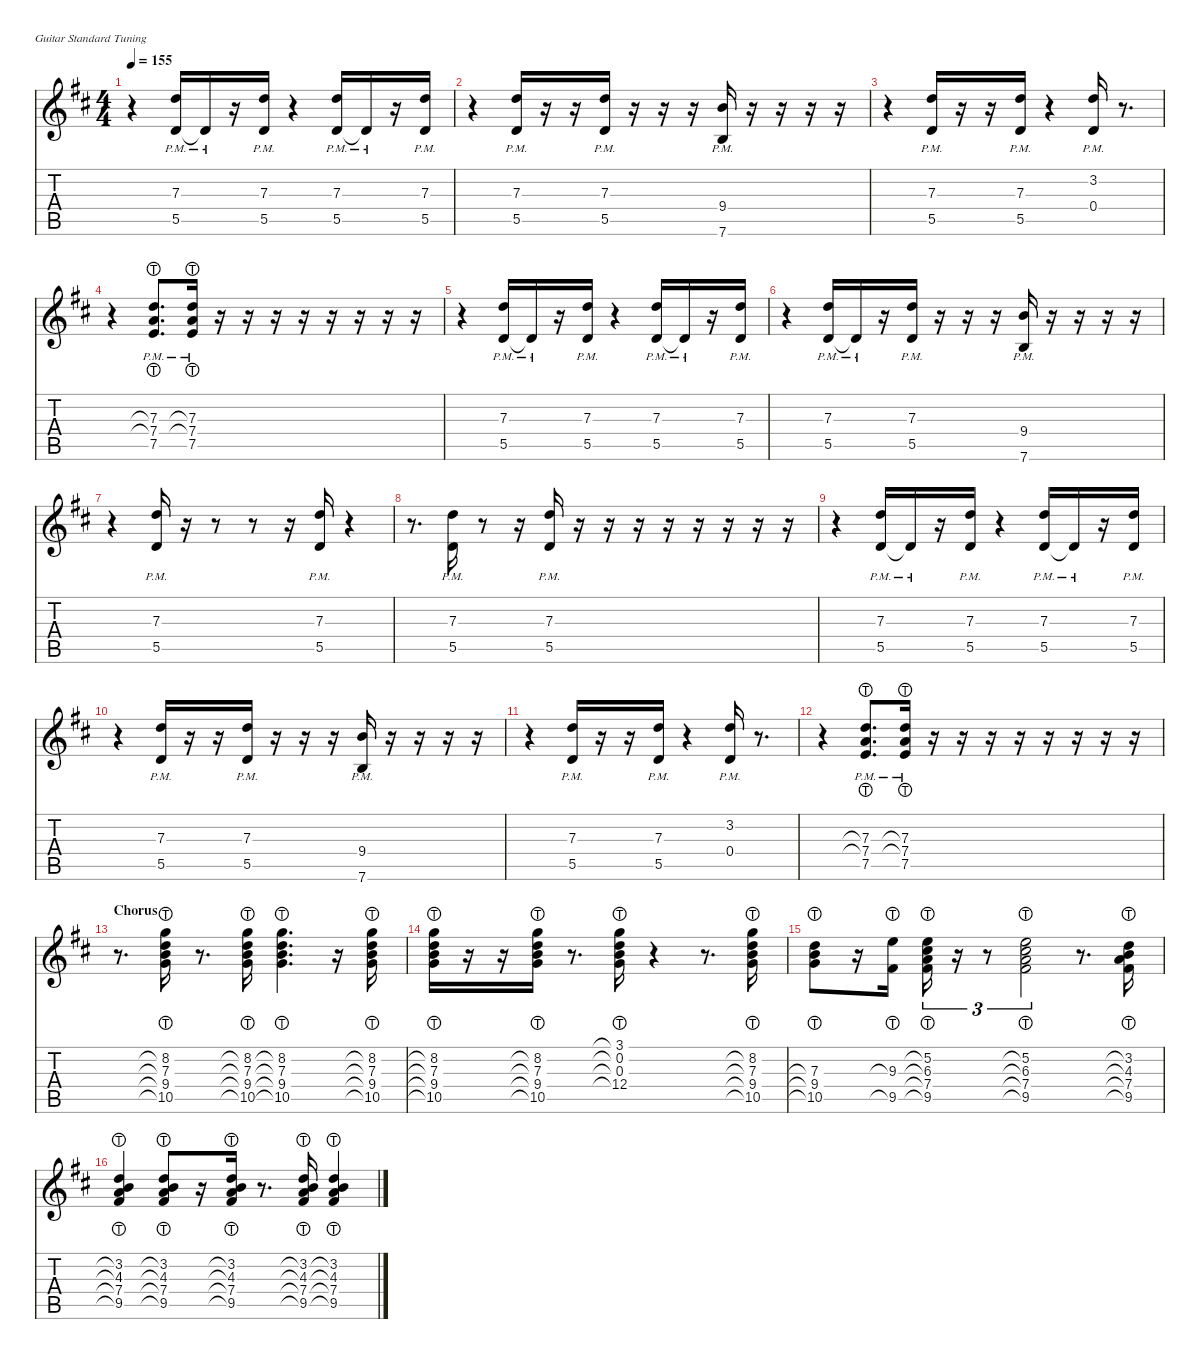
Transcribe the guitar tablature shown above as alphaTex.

\hideDynamics
\bracketExtendMode nobrackets
\singleTrackTrackNamePolicy hidden
\multiTrackTrackNamePolicy hidden
\otherSystemsTrackNameOrientation horizontal
\track ("LGuitar" "E-Gt") {defaultSystemsLayout 8 instrument electricguitarclean}
\staff {score tabs}
\tuning (E4 B3 G3 D3 A2 E2)
\ts (4 4)
\tempo 155
\clef g2
\ks d
r.4{dy f beam Down} (7.3{pm acc forcenatural} 5.5{pm acc forcenatural}).16{dy mf beam Up} 5.5{pm t acc forcenatural}.16{beam Up} r.16{beam Up} (7.3{pm acc forcenatural} 5.5{pm acc forcenatural}).16{beam Up} r.4{beam Up} (7.3{pm acc forcenatural} 5.5{pm acc forcenatural}).16{beam Up} 5.5{pm t acc forcenatural}.16{beam Up} r.16{beam Up} (7.3{pm acc forcenatural} 5.5{pm acc forcenatural}).16{beam Up} |
r.4{beam Down} (7.3{pm acc forcenatural} 5.5{pm acc forcenatural}).16{beam Up} r.16{beam Up} r.16{beam Up} (7.3{pm acc forcenatural} 5.5{pm acc forcenatural}).16{beam Up} r.16{beam Up} r.16{beam Up} r.16{beam Up} (9.4{pm acc forcenatural} 7.6{pm acc forcenatural}).16{beam Up} r.16{beam Up} r.16{beam Up} r.16{beam Up} r.16{beam Up} |
r.4{beam Down} (7.3{pm acc forcenatural} 5.5{pm acc forcenatural}).16{beam Up} r.16{beam Up} r.16{beam Up} (7.3{pm acc forcenatural} 5.5{pm acc forcenatural}).16{beam Up} r.4{beam Up} (0.4{pm acc forcenatural} 3.2{pm acc forcenatural}).16{dy f beam Up} r.8{d beam Up} |
r.4{beam Down} (7.3{lht pm acc forcenatural} 7.5{pm acc forcenatural} 7.4{lht acc forcenatural}).8{d dy mf beam Up} (7.3{lht pm acc forcenatural} 7.5{pm acc forcenatural} 7.4{lht acc forcenatural}).16{dy f beam Up} r.16{beam Up} r.16{beam Up} r.16{beam Up} r.16{beam Up} r.16{beam Up} r.16{beam Up} r.16{beam Up} r.16{beam Up} |
r.4{beam Down} (7.3{pm acc forcenatural} 5.5{pm acc forcenatural}).16{dy mf beam Up} 5.5{pm t acc forcenatural}.16{beam Up} r.16{beam Up} (7.3{pm acc forcenatural} 5.5{pm acc forcenatural}).16{beam Up} r.4{beam Up} (7.3{pm acc forcenatural} 5.5{pm acc forcenatural}).16{beam Up} 5.5{pm t acc forcenatural}.16{beam Up} r.16{beam Up} (7.3{pm acc forcenatural} 5.5{pm acc forcenatural}).16{beam Up} |
r.4{beam Down} (7.3{pm acc forcenatural} 5.5{pm acc forcenatural}).16{beam Up} 5.5{pm t acc forcenatural}.16{beam Up} r.16{beam Up} (7.3{pm acc forcenatural} 5.5{pm acc forcenatural}).16{beam Up} r.16{beam Up} r.16{beam Up} r.16{beam Up} (9.4{pm acc forcenatural} 7.6{pm acc forcenatural}).16{beam Up} r.16{beam Up} r.16{beam Up} r.16{beam Up} r.16{beam Up} |
r.4{beam Down} (7.3{pm acc forcenatural} 5.5{pm acc forcenatural}).16{beam Up} r.16{beam Up} r.8{beam Up} r.8{beam Up} r.16{beam Up} (7.3{pm acc forcenatural} 5.5{pm acc forcenatural}).16{beam Up} r.4{beam Up} |
r.8{d beam Down} (7.3{pm acc forcenatural} 5.5{pm acc forcenatural}).16{beam Up} r.8{beam Up} r.16{beam Up} (7.3{pm acc forcenatural} 5.5{pm acc forcenatural}).16{dy f beam Up} r.16{beam Up} r.16{beam Up} r.16{beam Up} r.16{beam Up} r.16{beam Up} r.16{beam Up} r.16{beam Up} r.16{beam Up} |
r.4{beam Down} (7.3{pm acc forcenatural} 5.5{pm acc forcenatural}).16{dy mf beam Up} 5.5{pm t acc forcenatural}.16{beam Up} r.16{beam Up} (7.3{pm acc forcenatural} 5.5{pm acc forcenatural}).16{beam Up} r.4{beam Up} (7.3{pm acc forcenatural} 5.5{pm acc forcenatural}).16{beam Up} 5.5{pm t acc forcenatural}.16{beam Up} r.16{beam Up} (7.3{pm acc forcenatural} 5.5{pm acc forcenatural}).16{beam Up} |
r.4{beam Down} (7.3{pm acc forcenatural} 5.5{pm acc forcenatural}).16{beam Up} r.16{beam Up} r.16{beam Up} (7.3{pm acc forcenatural} 5.5{pm acc forcenatural}).16{beam Up} r.16{beam Up} r.16{beam Up} r.16{beam Up} (9.4{pm acc forcenatural} 7.6{pm acc forcenatural}).16{beam Up} r.16{beam Up} r.16{beam Up} r.16{beam Up} r.16{beam Up} |
r.4{beam Down} (7.3{pm acc forcenatural} 5.5{pm acc forcenatural}).16{beam Up} r.16{beam Up} r.16{beam Up} (7.3{pm acc forcenatural} 5.5{pm acc forcenatural}).16{beam Up} r.4{beam Up} (0.4{pm acc forcenatural} 3.2{pm acc forcenatural}).16{dy f beam Up} r.8{d beam Up} |
r.4{beam Down} (7.3{lht pm acc forcenatural} 7.5{pm acc forcenatural} 7.4{lht acc forcenatural}).8{d dy mf beam Up} (7.3{lht pm acc forcenatural} 7.5{pm acc forcenatural} 7.4{lht acc forcenatural}).16{dy f beam Up} r.16{beam Up} r.16{beam Up} r.16{beam Up} r.16{beam Up} r.16{beam Up} r.16{beam Up} r.16{beam Up} r.16{beam Up} |
\section ("" "Chorus")
r.8{d beam Down} (10.5{lht acc forcenatural} 9.4{lht acc forcenatural} 7.3{lht acc forcenatural} 8.2{lht acc forcenatural}).16{dy p beam Down} r.8{d beam Down} (10.5{lht acc forcenatural} 9.4{lht acc forcenatural} 7.3{lht acc forcenatural} 8.2{lht acc forcenatural}).16{beam Down} (10.5{lht acc forcenatural} 9.4{lht acc forcenatural} 7.3{lht acc forcenatural} 8.2{lht acc forcenatural}).4{d beam Down} r.16{beam Down} (10.5{lht acc forcenatural} 9.4{lht acc forcenatural} 7.3{lht acc forcenatural} 8.2{lht acc forcenatural}).16{beam Down} |
(10.5{lht acc forcenatural} 9.4{lht acc forcenatural} 7.3{lht acc forcenatural} 8.2{lht acc forcenatural}).16{beam Down} r.16{beam Down} r.16{beam Down} (7.3{lht acc forcenatural} 8.2{lht acc forcenatural} 9.4{lht acc forcenatural} 10.5{lht acc forcenatural}).16{beam Down} r.8{d beam Down} (0.3{lht acc forcenatural} 0.2{lht acc forcenatural} 12.4{lht acc forcenatural} 3.1{lht acc forcenatural}).16{beam Down} r.4{beam Down} r.8{d beam Down} (7.3{lht acc forcenatural} 9.4{lht acc forcenatural} 10.5{lht acc forcenatural} 8.2{lht acc forcenatural}).16{beam Down} |
(10.5{lht acc forcenatural} 9.4{lht acc forcenatural} 7.3{lht acc forcenatural}).8{beam Down} r.16{beam Down} (9.5{lht acc #} 9.3{lht acc forcenatural}).16{beam Down} (9.5{lht acc #} 6.3{lht acc #} 7.4{lht acc forcenatural} 5.2{lht acc forcenatural}).16{tu (3 2) beam Down} r.16{tu (3 2) beam Down} r.8{tu (3 2) beam Down} (9.5{lht acc #} 7.4{lht acc forcenatural} 6.3{lht acc #} 5.2{lht acc forcenatural}).2{tu (3 2) beam Down} r.8{d beam Down} (9.5{lht acc #} 7.4{lht acc forcenatural} 4.3{lht acc forcenatural} 3.2{lht acc forcenatural}).16{beam Up} |
(9.5{lht acc #} 7.4{lht acc forcenatural} 4.3{lht acc forcenatural} 3.2{lht acc forcenatural}).4{beam Up} (9.5{lht acc #} 7.4{lht acc forcenatural} 4.3{lht acc forcenatural} 3.2{lht acc forcenatural}).8{beam Up} r.16{beam Up} (9.5{lht acc #} 7.4{lht acc forcenatural} 4.3{lht acc forcenatural} 3.2{lht acc forcenatural}).16{beam Up} r.8{d beam Up} (9.5{lht acc #} 7.4{lht acc forcenatural} 4.3{lht acc forcenatural} 3.2{lht acc forcenatural}).16{beam Up} (9.5{lht acc #} 7.4{lht acc forcenatural} 4.3{lht acc forcenatural} 3.2{lht acc forcenatural}).4{beam Up}
